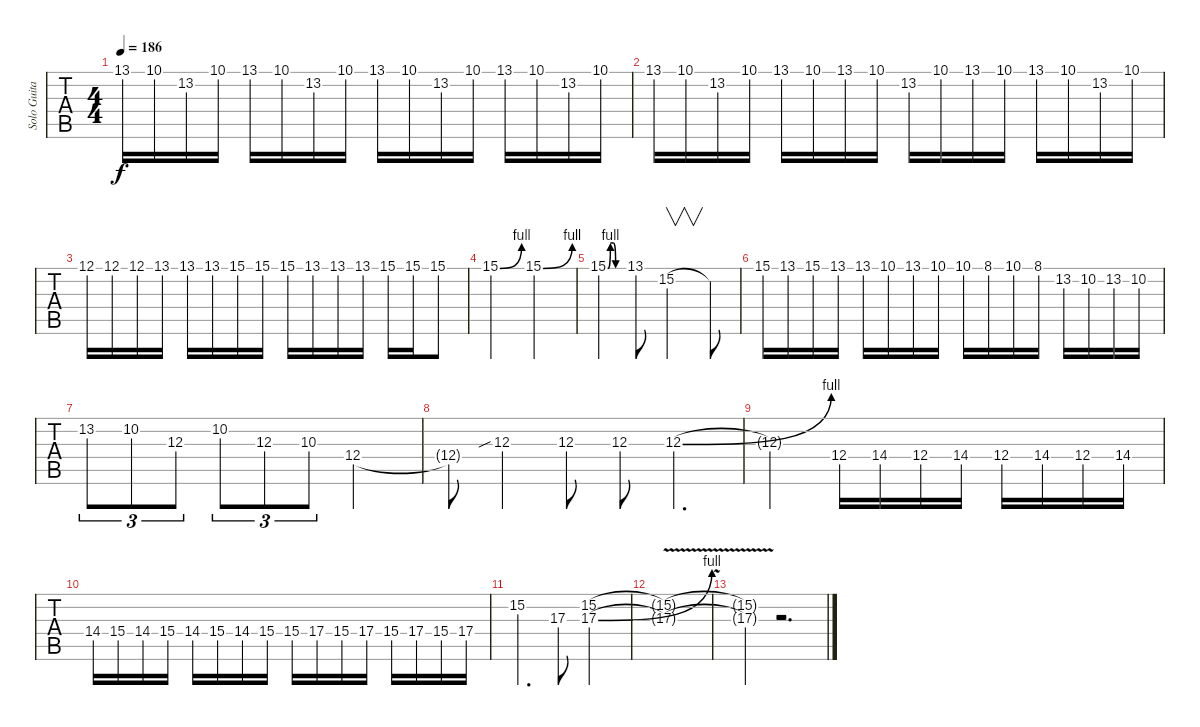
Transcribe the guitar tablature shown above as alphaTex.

\track ("Solo Guitar" "Solo Guita") {instrument distortionguitar}
\staff {tabs}
\tuning (Eb4 Bb3 Gb3 Db3 Ab2 Db2) {hide}
\ts (4 4)
\tempo 186
\clef g2
\ks db
13.1.16{dy f} 10.1.16 13.2.16 10.1.16 13.1.16 10.1.16 13.2.16 10.1.16 13.1.16 10.1.16 13.2.16 10.1.16 13.1.16 10.1.16 13.2.16 10.1.16 |
13.1.16 10.1.16 13.2.16 10.1.16 13.1.16 10.1.16 13.1.16 10.1.16 13.2.16 10.1.16 13.1.16 10.1.16 13.1.16 10.1.16 13.2.16 10.1.16 |
12.1.16 12.1.16 12.1.16 13.1.16 13.1.16 13.1.16 15.1.16 15.1.16 15.1.16 13.1.16 13.1.16 13.1.16 15.1.16 15.1.16 15.1.8 |
15.1{be (bend 0 0 60 4)}.2 15.1{be (bend 0 0 60 4)}.2 |
15.1{be (custom 0 0 10 4 20 4 30 0 60 0)}.4 13.1.8 15.2.2{v} 15.2{t}.8 |
15.1.16 13.1.16 15.1.16 13.1.16 13.1.16 10.1.16 13.1.16 10.1.16 10.1.16 8.1.16 10.1.16 8.1.16 13.2.16 10.2.16 13.2.16 10.2.16 |
13.2.8{tu (3 2)} 10.2.8{tu (3 2)} 12.3.8{tu (3 2)} 10.2.8{tu (3 2)} 12.3.8{tu (3 2)} 10.3.8{tu (3 2)} 12.4.2 |
12.4{t}.8 12.3{sib}.4 12.3.8 12.3.8 12.3{be (bend 0 0 60 4)}.4{d} |
12.3{t}.2 12.4.16 14.4.16 12.4.16 14.4.16 12.4.16 14.4.16 12.4.16 14.4.16 |
14.4.16 15.4.16 14.4.16 15.4.16 14.4.16 15.4.16 14.4.16 15.4.16 15.4.16 17.4.16 15.4.16 17.4.16 15.4.16 17.4.16 15.4.16 17.4.16 |
15.2.4{d} 17.3.8 (15.2 17.3{be (bend 0 0 60 4)}).2 |
(15.2{v t} 17.3{v t}).1 |
(15.2{t} 17.3{t}).4 r.2{d}
